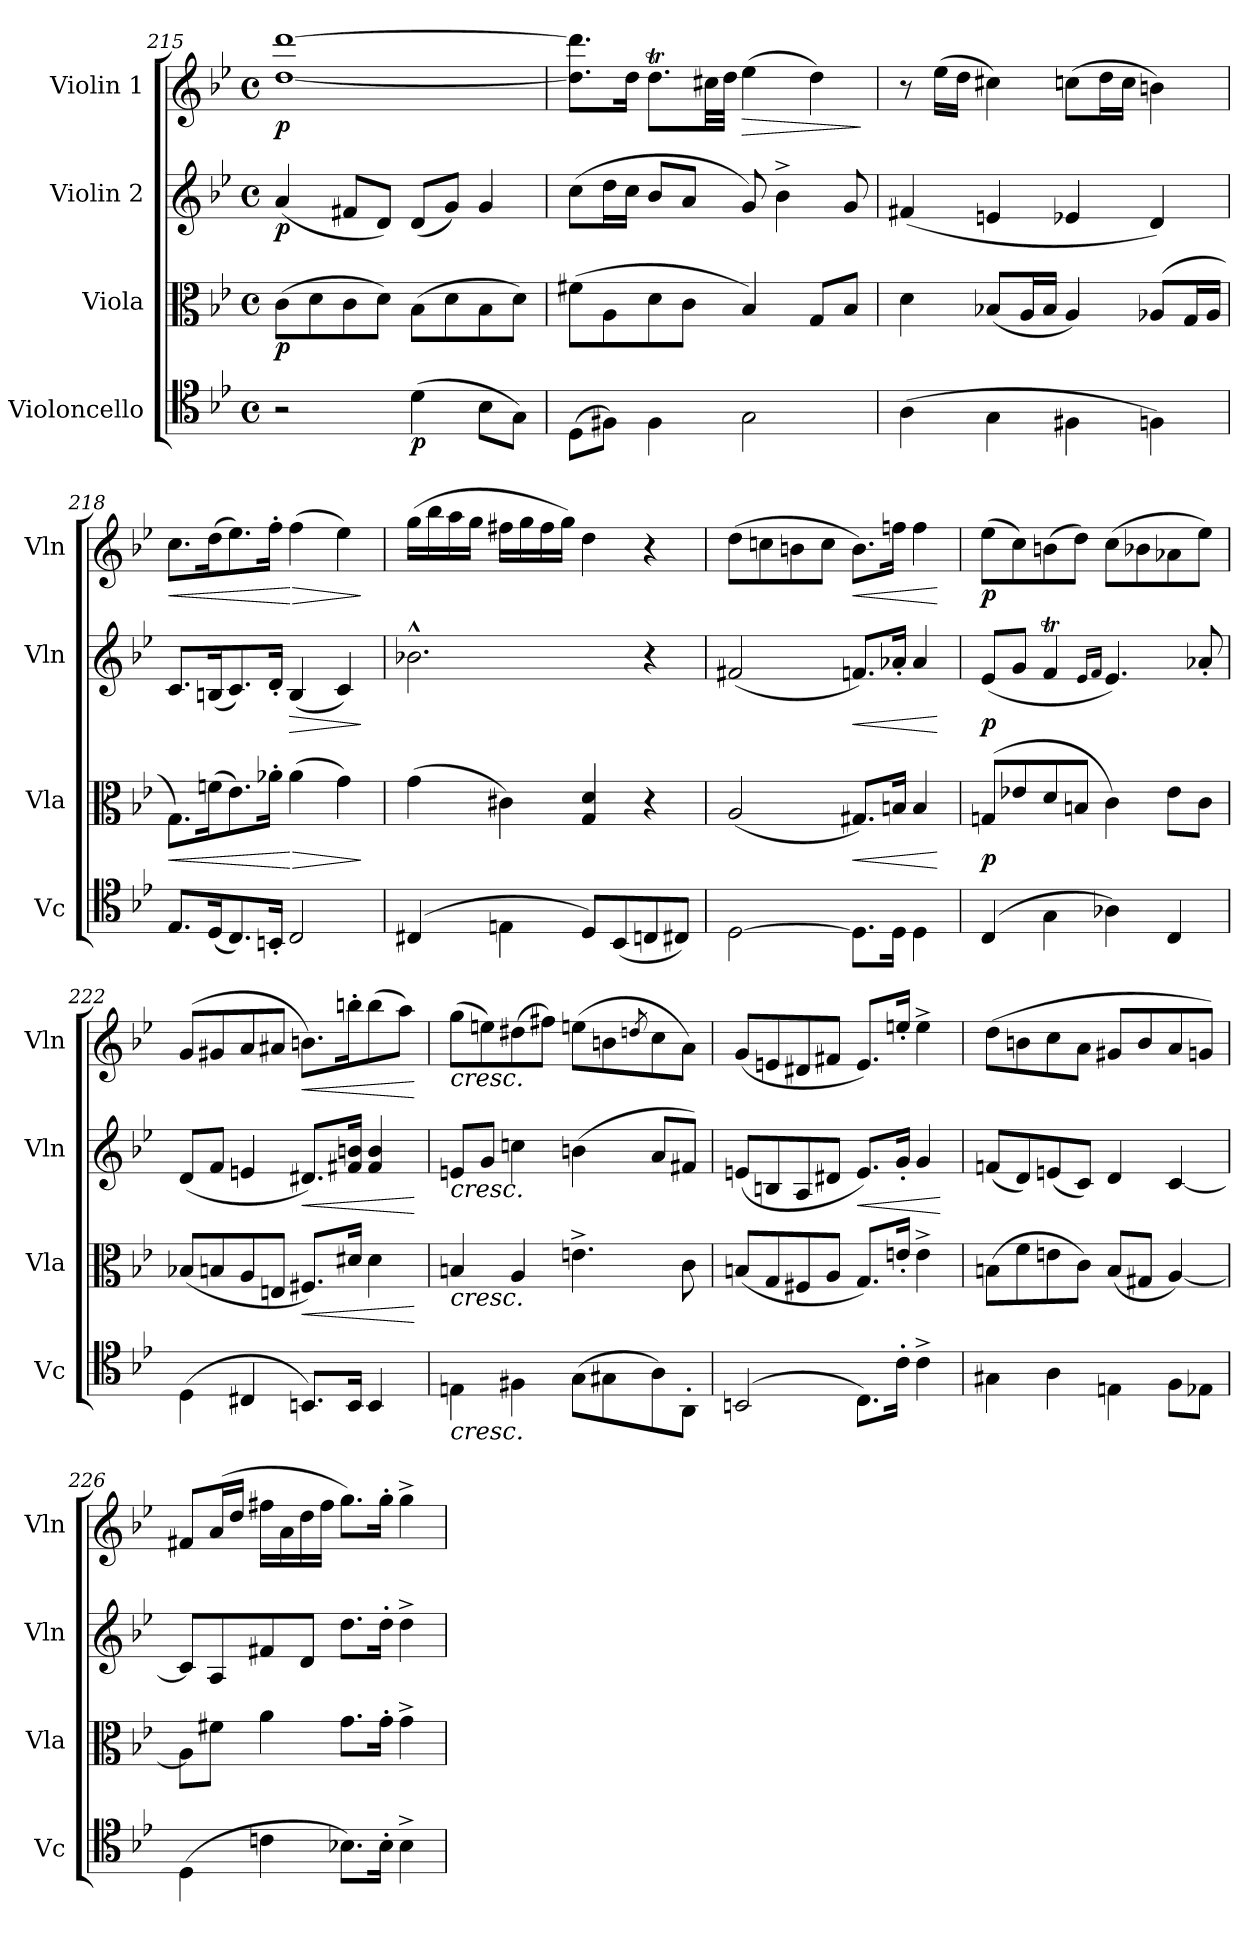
**kern	**dynam	**kern	**dynam	**kern	**dynam	**kern	**dynam
*part4	*part4	*part3	*part3	*part2	*part2	*part1	*part1
*staff4	*staff4	*staff3	*staff3	*staff2	*staff2	*staff1	*staff1
*I"Violoncello	*	*I"Viola	*	*I"Violin 2	*	*I"Violin 1	*
*I'Vc	*	*I'Vla	*	*I'Vln	*	*I'Vln	*
*clefC4	*	*clefC3	*	*clefG2	*	*clefG2	*
*k[b-e-]	*	*k[b-e-]	*	*k[b-e-]	*	*k[b-e-]	*
*M4/4	*	*M4/4	*	*M4/4	*	*M4/4	*
*met(c)	*	*met(c)	*	*met(c)	*	*met(c)	*
=215	=215	=215	=215	=215	=215	=215	=215
!	!	!	!LO:DY:b	!	!LO:DY:b	!	!LO:DY:b
2r	.	(>8c\L	p	(<4a/	p	[1dd [1ddd	p
.	.	8d\	.	.	.	.	.
.	.	8c\	.	8f#X/L	.	.	.
.	.	8d\J)	.	8d/J)	.	.	.
!	!LO:DY:b	!	!	!	!	!	!
(>4d\	p	(>8B-\L	.	(<8d/L	.	.	.
.	.	8d\	.	8g/J)	.	.	.
8B-\L	.	8B-\	.	4g/	.	.	.
8G\J)	.	8d\J)	.	.	.	.	.
=216	=216	=216	=216	=216	=216	=216	=216
(>8D\L	.	(>8f#X\L	.	(>8cc\L	.	8.dd\] 8.ddd\]L	.
8F#X\J)	.	8A\	.	16dd\L	.	.	.
.	.	.	.	16cc\JJ	.	16dd\Jk	.
4F#\	.	8d\	.	8b-/L	.	8.ddt\L	.
.	.	8c\J	.	8a/J	.	.	.
.	.	.	.	.	.	32cc#X\LL	.
.	.	.	.	.	.	32dd\JJJ	.
!	!	!	!	!	!	!	!LO:HP:b
2G\	.	4B-/)	.	8g/)	.	(>4ee-\	>
.	.	.	.	4b-^\	.	.	.
.	.	8G/L	.	.	.	4dd\)	.
.	.	8B-/J	.	8g/	.	.	.
.	.	.	.	.	.	.	]
!!LO:PB:g=z
=217	=217	=217	=217	=217	=217	=217	=217
(>4A\	.	4d\	.	(<4f#X/	.	8r	.
.	.	.	.	.	.	(>16ee-\LL	.
.	.	.	.	.	.	16dd\JJ	.
4G\	.	(<8B-X/L	.	4en/	.	4cc#X\)	.
.	.	16A/L	.	.	.	.	.
.	.	16B-/JJ	.	.	.	.	.
4F#X\	.	4A/)	.	4e-X/	.	(>8ccn\L	.
.	.	.	.	.	.	16dd\L	.
.	.	.	.	.	.	16cc\JJ	.
4Fn\)	.	(<8A-X/L	.	4d/)	.	4bn\)	.
.	.	16G/L	.	.	.	.	.
.	.	16A-/JJ	.	.	.	.	.
=218	=218	=218	=218	=218	=218	=218	=218
!	!	!	!LO:HP:b	!	!	!	!LO:HP:b
8.E-/L	.	8.G\L)	<	8.c/L	.	8.cc\L	<
(<16D/K	.	(>16fn\K	.	(<16Bn/K	.	(>16dd\K	.
8.C/)	.	8.e-\)	.	8.c/)	.	8.ee-\)	.
16BBn'/Jk	.	16a-X'\Jk	.	16d'/Jk	.	16ff'\Jk	.
!	!	!	!LO:HP:n=1:b	!	!LO:HP:b	!	!LO:HP:n=1:b
2C/	.	(>4a-\	[ >	(<4B/	>	(>4ff\	[ >
.	.	4g\)	.	4c/)	.	4ee-\)	.
.	.	.	]	.	]	.	]
=219	=219	=219	=219	=219	=219	=219	=219
(>4C#X/	.	(>4g\	.	2.b-X^^\	.	(>16gg\LL	.
.	.	.	.	.	.	16bb-\	.
.	.	.	.	.	.	16aa\	.
.	.	.	.	.	.	16gg\JJ	.
4En\	.	4c#X\)	.	.	.	16ff#X\LL	.
.	.	.	.	.	.	16gg\	.
.	.	.	.	.	.	16ff#\	.
.	.	.	.	.	.	16gg\JJ)	.
8D/L)	.	4G/ 4d/	.	.	.	4dd\	.
(<8BB-/	.	.	.	.	.	.	.
8Cn/	.	4r	.	4r	.	4r	.
8C#X/J)	.	.	.	.	.	.	.
=220	=220	=220	=220	=220	=220	=220	=220
[2D\	.	(<2A/	.	(<2f#X/	.	(>8dd\L	.
.	.	.	.	.	.	8ccn\	.
.	.	.	.	.	.	8bn\	.
.	.	.	.	.	.	8cc\J	.
!	!	!	!LO:HP:b	!	!LO:HP:b	!	!LO:HP:b
8.D\L]	.	8.G#X/L)	<	8.fn/L)	<	8.b\L)	<
16D\Jk	.	16Bn/Jk	.	16a-X'/Jk	.	16ffn\Jk	.
4D\	.	4B/	.	4a-/	.	4ff\	.
.	.	.	[	.	[	.	[
=221	=221	=221	=221	=221	=221	=221	=221
!	!	!	!LO:DY:b	!	!LO:DY:b	!	!LO:DY:b
(>4C/	.	(>8Gn/L	p	(<8e-/L	p	(>8ee-\L	p
.	.	8e-X/	.	8g/J	.	8cc\)	.
4G\	.	8d/	.	4fT/	.	(>8bn\	.
.	.	8Bn/J	.	.	.	8dd\J)	.
.	.	.	.	16qe-/LL	.	.	.
.	.	.	.	16qf/JJ	.	.	.
4A-X\)	.	4c\)	.	4.e-/)	.	(>8cc\L	.
.	.	.	.	.	.	8b-X\	.
4C/	.	8e-\L	.	.	.	8a-X\	.
.	.	8c\J	.	8a-X'/	.	8ee-\J)	.
=222	=222	=222	=222	=222	=222	=222	=222
(>4D\	.	(<8B-X/L	.	(<8d/L	.	(>8g/L	.
.	.	8Bn/	.	8f/J	.	8g#X/	.
4C#X/	.	8A/	.	4en/	.	8a/	.
.	.	8En/J	.	.	.	8a#X/J	.
!	!	!	!LO:HP:b	!	!LO:HP:b	!	!LO:HP:b
8.BBn/L)	.	8.F#X/L)	<	8.d#X/L)	<	8.bn\L)	<
16BB/Jk	.	16d#X/Jk	.	16f#X/ 16bn/Jk	.	16bbn'\K	.
4BB/	.	4d#\	.	4f#/ 4b/	.	(>8bb\	.
.	.	.	.	.	.	8aa\J)	.
.	.	.	[	.	[	.	[
!!LO:LB:g=z
=223	=223	=223	=223	=223	=223	=223	=223
!	!	!	!	!	!	!LO:TX:b:i:t=cresc.	!
!	!	!	!	!LO:TX:b:i:t=cresc.	!	!	!
!	!	!LO:TX:b:i:t=cresc.	!	!	!	!	!
!LO:TX:b:i:t=cresc.	!	!	!	!	!	!	!
4En\	.	4Bn/	.	8en/L	.	(>8gg\L	.
.	.	.	.	8g/J	.	8een\)	.
4F#X\	.	4A/	.	4ccn\	.	(>8dd#X\	.
.	.	.	.	.	.	8ff#X\J)	.
(>8G\L	.	4.en^\	.	(>4bn\	.	(>8een\L	.
8G#X\	.	.	.	.	.	8bn\	.
.	.	.	.	.	.	8qddn/	.
8A\)	.	.	.	8a/L	.	8cc\	.
8AA'\J	.	8c\	.	8f#X/J)	.	8a\J)	.
=224	=224	=224	=224	=224	=224	=224	=224
(>2BBn/	.	(<8Bn/L	.	(<8en/L	.	(<8g/L	.
.	.	8G/	.	8Bn/	.	8en/	.
.	.	8F#X/	.	8A/	.	8d#X/	.
.	.	8A/J	.	8d#X/J	.	8f#X/J	.
!	!	!	!	!	!LO:HP:b	!	!
8.C\L)	.	8.G/L)	.	8.e/L)	<	8.e/L)	.
16c'\Jk	.	16en'/Jk	.	16g'/Jk	.	16een'/Jk	.
4c^\	.	4e^\	.	4g/	.	4ee^\	.
.	.	.	.	.	[	.	.
=225	=225	=225	=225	=225	=225	=225	=225
4G#X\	.	(>8Bn\L	.	(<8fn/L	.	(>8dd\L	.
.	.	8f\	.	8d/)	.	8bn\	.
4A\	.	8en\	.	(<8en/	.	8cc\	.
.	.	8c\J)	.	8c/J)	.	8a\J	.
4En\	.	(<8B/L	.	4d/	.	8g#X/L	.
.	.	8G#X/J	.	.	.	8b/	.
8F\L	.	[4A/)	.	[4c/	.	8a/	.
8E-X\J	.	.	.	.	.	8gn/J)	.
=226	=226	=226	=226	=226	=226	=226	=226
(>4D\	.	8A\L]	.	8c/L]	.	8f#X/L	.
.	.	8f#X\J	.	8A/	.	(>16a/L	.
.	.	.	.	.	.	16dd/JJ	.
4cn\	.	4a\	.	8f#X/	.	16ff#X\LL	.
.	.	.	.	.	.	16a\	.
.	.	.	.	8d/J	.	16dd\	.
.	.	.	.	.	.	16ff#\JJ	.
8.B-X\L)	.	8.g\L	.	8.dd\L	.	8.gg\L)	.
16B-'\Jk	.	16g'\Jk	.	16dd'\Jk	.	16gg'\Jk	.
4B-^\	.	4g^\	.	4dd^\	.	4gg^\	.
=	=	=	=	=	=	=	=
*-	*-	*-	*-	*-	*-	*-	*-
